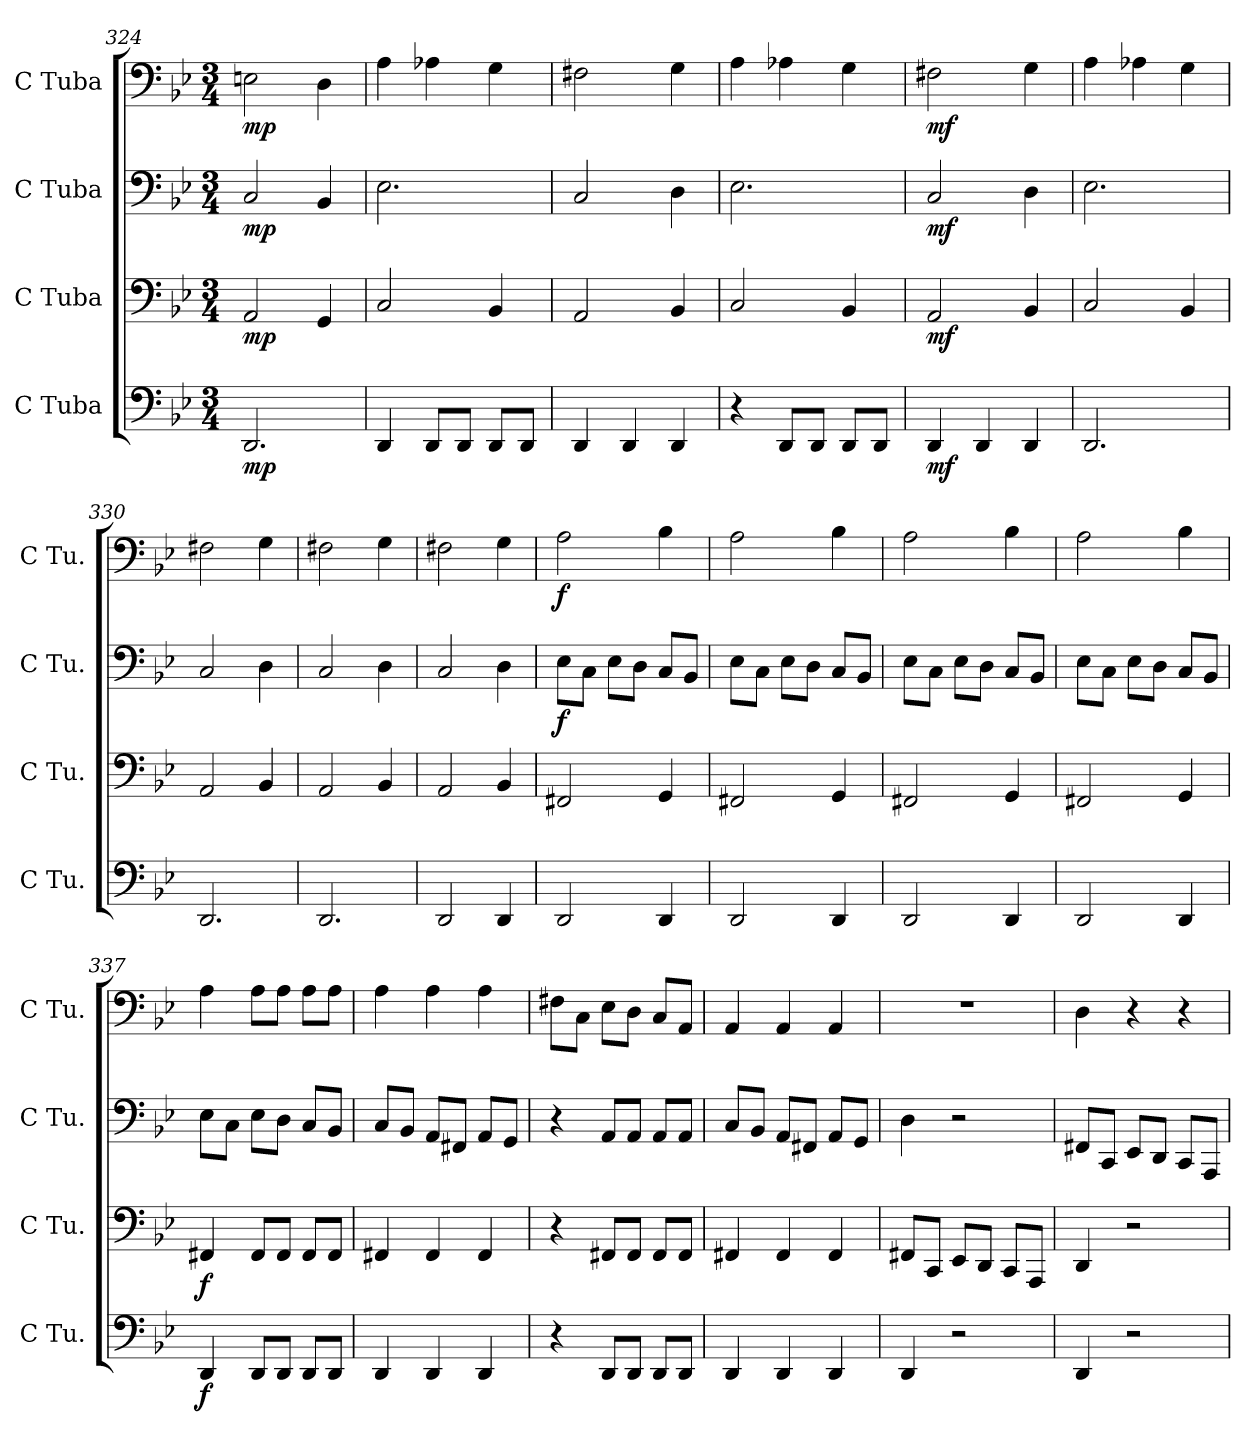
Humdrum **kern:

**kern	**dynam	**kern	**dynam	**kern	**dynam	**kern	**dynam
*part4	*part4	*part3	*part3	*part2	*part2	*part1	*part1
*staff4	*staff4	*staff3	*staff3	*staff2	*staff2	*staff1	*staff1
*I"C Tuba	*	*I"C Tuba	*	*I"C Tuba	*	*I"C Tuba	*
*I'C Tu.	*	*I'C Tu.	*	*I'C Tu.	*	*I'C Tu.	*
*clefF4	*	*clefF4	*	*clefF4	*	*clefF4	*
*k[b-e-]	*	*k[b-e-]	*	*k[b-e-]	*	*k[b-e-]	*
*M3/4	*	*M3/4	*	*M3/4	*	*M3/4	*
=324	=324	=324	=324	=324	=324	=324	=324
!	!LO:DY:b	!	!LO:DY:b	!	!LO:DY:b	!	!LO:DY:b
2.DD/	mp	2AA/	mp	2C/	mp	2En\	mp
.	.	4GG/	.	4BB-/	.	4D\	.
=325	=325	=325	=325	=325	=325	=325	=325
4DD/	.	2C/	.	2.E-\	.	4A\	.
8DD/L	.	.	.	.	.	4A-X\	.
8DD/J	.	.	.	.	.	.	.
8DD/L	.	4BB-/	.	.	.	4G\	.
8DD/J	.	.	.	.	.	.	.
=326	=326	=326	=326	=326	=326	=326	=326
4DD/	.	2AA/	.	2C/	.	2F#X\	.
4DD/	.	.	.	.	.	.	.
4DD/	.	4BB-/	.	4D\	.	4G\	.
!!LO:PB:g=z
=327	=327	=327	=327	=327	=327	=327	=327
4r	.	2C/	.	2.E-\	.	4A\	.
8DD/L	.	.	.	.	.	4A-X\	.
8DD/J	.	.	.	.	.	.	.
8DD/L	.	4BB-/	.	.	.	4G\	.
8DD/J	.	.	.	.	.	.	.
=328	=328	=328	=328	=328	=328	=328	=328
!	!LO:DY:b	!	!LO:DY:b	!	!LO:DY:b	!	!LO:DY:b
4DD/	mf	2AA/	mf	2C/	mf	2F#X\	mf
4DD/	.	.	.	.	.	.	.
4DD/	.	4BB-/	.	4D\	.	4G\	.
=329	=329	=329	=329	=329	=329	=329	=329
2.DD/	.	2C/	.	2.E-\	.	4A\	.
.	.	.	.	.	.	4A-X\	.
.	.	4BB-/	.	.	.	4G\	.
=330	=330	=330	=330	=330	=330	=330	=330
2.DD/	.	2AA/	.	2C/	.	2F#X\	.
.	.	4BB-/	.	4D\	.	4G\	.
=331	=331	=331	=331	=331	=331	=331	=331
2.DD/	.	2AA/	.	2C/	.	2F#X\	.
.	.	4BB-/	.	4D\	.	4G\	.
=332	=332	=332	=332	=332	=332	=332	=332
2DD/	.	2AA/	.	2C/	.	2F#X\	.
4DD/	.	4BB-/	.	4D\	.	4G\	.
=333	=333	=333	=333	=333	=333	=333	=333
!	!	!	!	!	!LO:DY:b	!	!LO:DY:b
2DD/	.	2FF#X/	.	8E-\L	f	2A\	f
.	.	.	.	8C\J	.	.	.
.	.	.	.	8E-\L	.	.	.
.	.	.	.	8D\J	.	.	.
4DD/	.	4GG/	.	8C/L	.	4B-\	.
.	.	.	.	8BB-/J	.	.	.
=334	=334	=334	=334	=334	=334	=334	=334
2DD/	.	2FF#X/	.	8E-\L	.	2A\	.
.	.	.	.	8C\J	.	.	.
.	.	.	.	8E-\L	.	.	.
.	.	.	.	8D\J	.	.	.
4DD/	.	4GG/	.	8C/L	.	4B-\	.
.	.	.	.	8BB-/J	.	.	.
!!LO:LB:g=z
=335	=335	=335	=335	=335	=335	=335	=335
2DD/	.	2FF#X/	.	8E-\L	.	2A\	.
.	.	.	.	8C\J	.	.	.
.	.	.	.	8E-\L	.	.	.
.	.	.	.	8D\J	.	.	.
4DD/	.	4GG/	.	8C/L	.	4B-\	.
.	.	.	.	8BB-/J	.	.	.
=336	=336	=336	=336	=336	=336	=336	=336
2DD/	.	2FF#X/	.	8E-\L	.	2A\	.
.	.	.	.	8C\J	.	.	.
.	.	.	.	8E-\L	.	.	.
.	.	.	.	8D\J	.	.	.
4DD/	.	4GG/	.	8C/L	.	4B-\	.
.	.	.	.	8BB-/J	.	.	.
=337	=337	=337	=337	=337	=337	=337	=337
!	!LO:DY:b	!	!LO:DY:b	!	!	!	!
4DD/	f	4FF#X/	f	8E-\L	.	4A\	.
.	.	.	.	8C\J	.	.	.
8DD/L	.	8FF#/L	.	8E-\L	.	8A\L	.
8DD/J	.	8FF#/J	.	8D\J	.	8A\J	.
8DD/L	.	8FF#/L	.	8C/L	.	8A\L	.
8DD/J	.	8FF#/J	.	8BB-/J	.	8A\J	.
=338	=338	=338	=338	=338	=338	=338	=338
4DD/	.	4FF#X/	.	8C/L	.	4A\	.
.	.	.	.	8BB-/J	.	.	.
4DD/	.	4FF#/	.	8AA/L	.	4A\	.
.	.	.	.	8FF#X/J	.	.	.
4DD/	.	4FF#/	.	8AA/L	.	4A\	.
.	.	.	.	8GG/J	.	.	.
=339	=339	=339	=339	=339	=339	=339	=339
4r	.	4r	.	4r	.	8F#X\L	.
.	.	.	.	.	.	8C\J	.
8DD/L	.	8FF#X/L	.	8AA/L	.	8E-\L	.
8DD/J	.	8FF#/J	.	8AA/J	.	8D\J	.
8DD/L	.	8FF#/L	.	8AA/L	.	8C/L	.
8DD/J	.	8FF#/J	.	8AA/J	.	8AA/J	.
=340	=340	=340	=340	=340	=340	=340	=340
4DD/	.	4FF#X/	.	8C/L	.	4AA/	.
.	.	.	.	8BB-/J	.	.	.
4DD/	.	4FF#/	.	8AA/L	.	4AA/	.
.	.	.	.	8FF#X/J	.	.	.
4DD/	.	4FF#/	.	8AA/L	.	4AA/	.
.	.	.	.	8GG/J	.	.	.
!!LO:LB:g=z
=341	=341	=341	=341	=341	=341	=341	=341
4DD/	.	8FF#X/L	.	4D\	.	2.r	.
.	.	8CC/J	.	.	.	.	.
2r	.	8EE-/L	.	2r	.	.	.
.	.	8DD/J	.	.	.	.	.
.	.	8CC/L	.	.	.	.	.
.	.	8AAA/J	.	.	.	.	.
=342	=342	=342	=342	=342	=342	=342	=342
4DD/	.	4DD/	.	8FF#X/L	.	4D\	.
.	.	.	.	8CC/J	.	.	.
2r	.	2r	.	8EE-/L	.	4r	.
.	.	.	.	8DD/J	.	.	.
.	.	.	.	8CC/L	.	4r	.
.	.	.	.	8AAA/J	.	.	.
=	=	=	=	=	=	=	=
*-	*-	*-	*-	*-	*-	*-	*-
